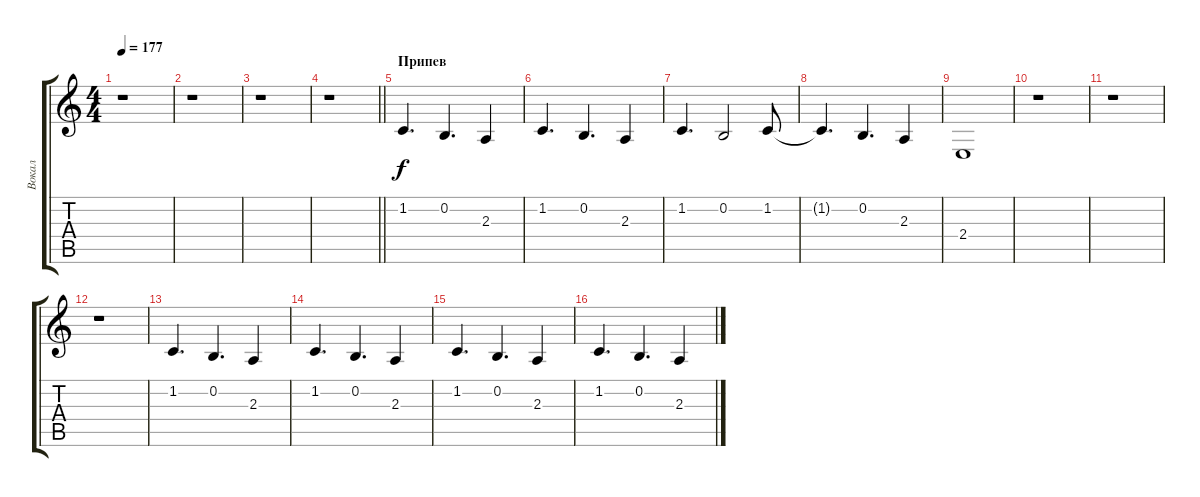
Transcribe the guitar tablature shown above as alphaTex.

\track ("Вокал" "Вокал") {instrument violin}
\staff {score tabs}
\tuning (E4 B3 G3 D3 A2 E2) {hide}
\ts (4 4)
\tempo 177
\clef g2
\ks c
r.1{dy f} |
r.1 |
r.1 |
\barLineRight lightlight
r.1 |
\section ("" "Припев")
1.2.4{d} 0.2.4{d} 2.3.4 |
1.2.4{d} 0.2.4{d} 2.3.4 |
1.2.4{d} 0.2.2 1.2.8 |
1.2{t}.4{d} 0.2.4{d} 2.3.4 |
2.4.1 |
r.1 |
r.1 |
r.1 |
1.2.4{d} 0.2.4{d} 2.3.4 |
1.2.4{d} 0.2.4{d} 2.3.4 |
1.2.4{d} 0.2.4{d} 2.3.4 |
1.2.4{d} 0.2.4{d} 2.3.4
